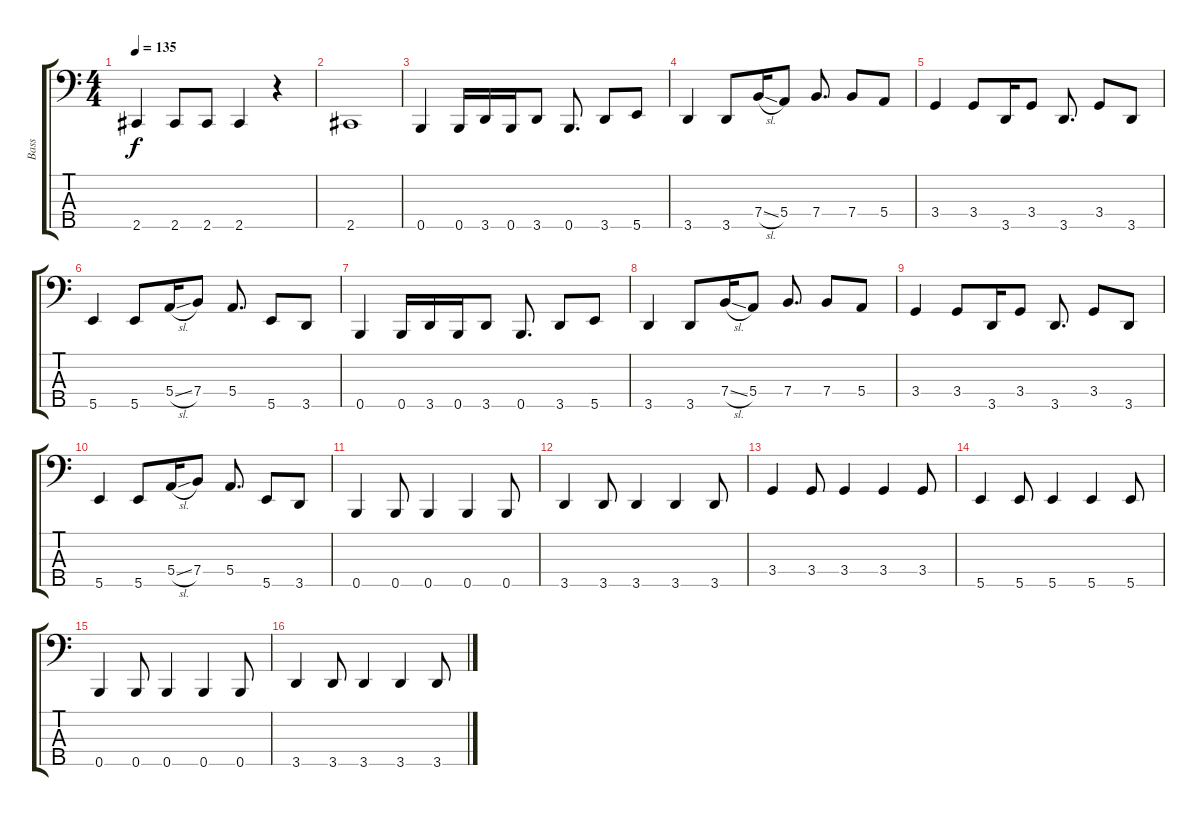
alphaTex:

\track ("Bass" "Bass") {instrument electricbassfinger}
\staff {score tabs}
\tuning (G2 D2 A1 E1 B0) {hide}
\ts (4 4)
\tempo 135
\clef f4
\ks c
2.5.4{dy f} 2.5.8 2.5.8 2.5.4 r.4 |
2.5.1 |
0.5.4 0.5.16 3.5.16 0.5.16 3.5.8 0.5.8{d} 3.5.8 5.5.8 |
3.5.4 3.5.8 7.4{sl}.16 5.4.8 7.4.8{d} 7.4.8 5.4.8 |
3.4.4 3.4.8 3.5.16 3.4.8 3.5.8{d} 3.4.8 3.5.8 |
5.5.4 5.5.8 5.4{sl}.16 7.4.8 5.4.8{d} 5.5.8 3.5.8 |
0.5.4 0.5.16 3.5.16 0.5.16 3.5.8 0.5.8{d} 3.5.8 5.5.8 |
3.5.4 3.5.8 7.4{sl}.16 5.4.8 7.4.8{d} 7.4.8 5.4.8 |
3.4.4 3.4.8 3.5.16 3.4.8 3.5.8{d} 3.4.8 3.5.8 |
5.5.4 5.5.8 5.4{sl}.16 7.4.8 5.4.8{d} 5.5.8 3.5.8 |
0.5.4 0.5.8 0.5.4 0.5.4 0.5.8 |
3.5.4 3.5.8 3.5.4 3.5.4 3.5.8 |
3.4.4 3.4.8 3.4.4 3.4.4 3.4.8 |
5.5.4 5.5.8 5.5.4 5.5.4 5.5.8 |
0.5.4 0.5.8 0.5.4 0.5.4 0.5.8 |
3.5.4 3.5.8 3.5.4 3.5.4 3.5.8
